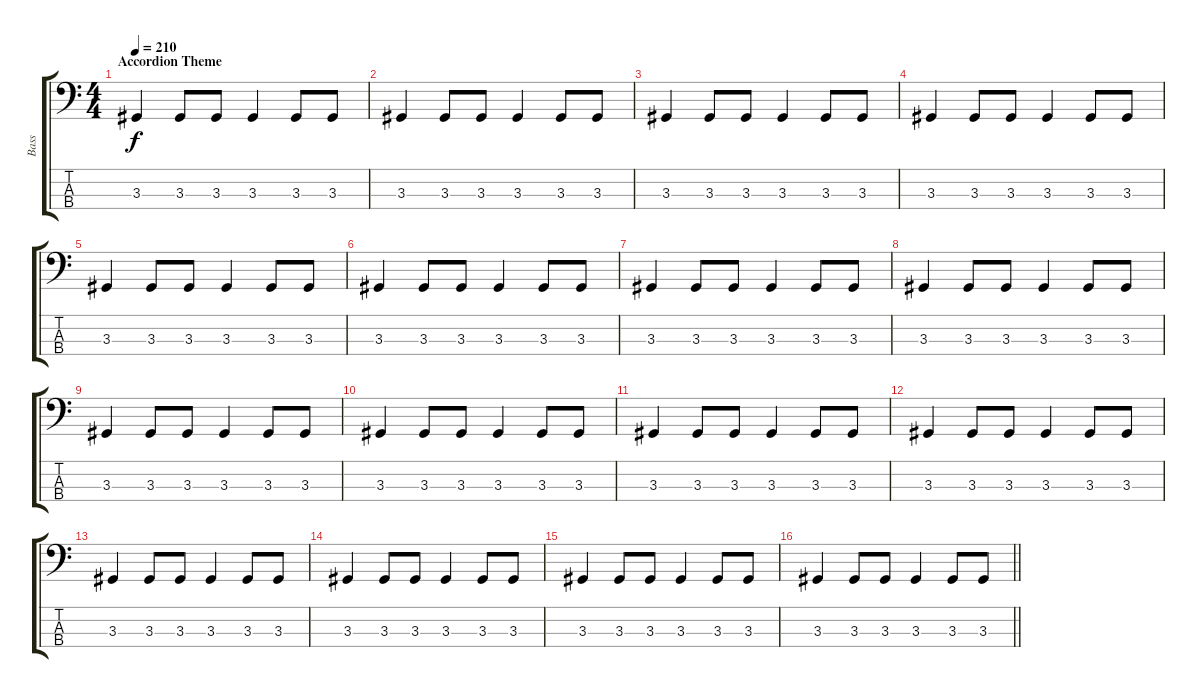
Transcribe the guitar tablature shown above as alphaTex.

\track ("Bass" "Bass") {instrument electricbasspick}
\staff {score tabs}
\tuning (Eb2 Bb1 F1 C1) {hide}
\ts (4 4)
\section ("" "Accordion Theme")
\tempo 210
\clef f4
\ks c
3.3.4{dy f} 3.3.8 3.3.8 3.3.4 3.3.8 3.3.8 |
3.3.4 3.3.8 3.3.8 3.3.4 3.3.8 3.3.8 |
3.3.4 3.3.8 3.3.8 3.3.4 3.3.8 3.3.8 |
3.3.4 3.3.8 3.3.8 3.3.4 3.3.8 3.3.8 |
3.3.4 3.3.8 3.3.8 3.3.4 3.3.8 3.3.8 |
3.3.4 3.3.8 3.3.8 3.3.4 3.3.8 3.3.8 |
3.3.4 3.3.8 3.3.8 3.3.4 3.3.8 3.3.8 |
3.3.4 3.3.8 3.3.8 3.3.4 3.3.8 3.3.8 |
3.3.4 3.3.8 3.3.8 3.3.4 3.3.8 3.3.8 |
3.3.4 3.3.8 3.3.8 3.3.4 3.3.8 3.3.8 |
3.3.4 3.3.8 3.3.8 3.3.4 3.3.8 3.3.8 |
3.3.4 3.3.8 3.3.8 3.3.4 3.3.8 3.3.8 |
3.3.4 3.3.8 3.3.8 3.3.4 3.3.8 3.3.8 |
3.3.4 3.3.8 3.3.8 3.3.4 3.3.8 3.3.8 |
3.3.4 3.3.8 3.3.8 3.3.4 3.3.8 3.3.8 |
\barLineRight lightlight
3.3.4 3.3.8 3.3.8 3.3.4 3.3.8 3.3.8
